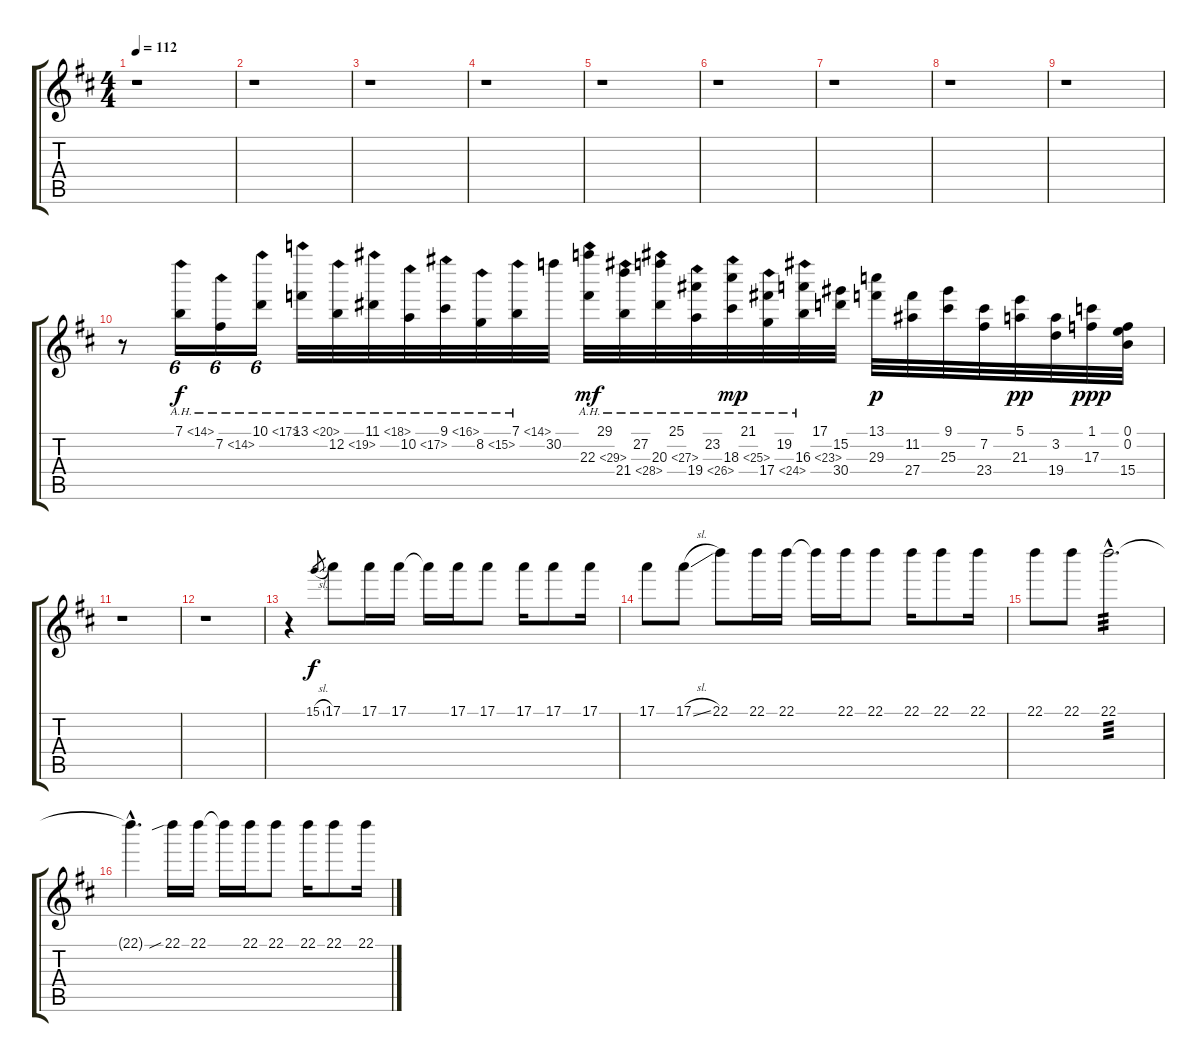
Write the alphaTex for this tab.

\track "" {instrument acousticguitarsteel}
\staff {score tabs}
\tuning (E4 B3 G3 D3 A2 E2) {hide}
\ts (4 4)
\tempo 112
\clef g2
\ks d
r.1{dy f} |
r.1 |
r.1 |
r.1 |
r.1 |
r.1 |
r.1 |
r.1 |
r.1 |
r.8 7.1{ah 7}.16{tu (6 4)} 7.2{ah 7}.16{tu (6 4)} 10.1{ah 7}.16{tu (6 4)} 13.1{ah 7}.32 12.2{ah 7}.32 11.1{ah 7}.32 10.2{ah 7}.32 9.1{ah 7}.32 8.2{ah 7}.32 7.1{ah 7}.32 30.2.32 (29.1 22.3{ah 7}).32{dy mf} (27.2 21.4{ah 7}).32 (25.1 20.3{ah 7}).32 (23.2 19.4{ah 7}).32 (21.1 18.3{ah 7}).32{dy mp} (19.2 17.4{ah 7}).32 (17.1 16.3{ah 7}).32 (15.2 30.4).32 (13.1 29.3).32{dy p} (11.2 27.4).32 (9.1 25.3).32 (7.2 23.4).32 (5.1 21.3).32{dy pp} (3.2 19.4).32 (1.1 17.3).32{dy ppp} (0.1 0.2 15.4).32 |
r.1 |
r.1 |
r.4{volume 11} 15.1{sl}.8{gr dy f} 17.1.8 17.1.16 17.1.16 17.1{t}.16 17.1.16 17.1.8 17.1.16 17.1.8 17.1.16 |
17.1.8 17.1{sl}.8 22.1.8 22.1.16 22.1.16 22.1{t}.16 22.1.16 22.1.8 22.1.16 22.1.8 22.1.16 |
22.1.8 22.1.8 22.1{hac}.2{d tp 3} |
22.1{hac t}.4{d} 22.1{sib}.16 22.1.16 22.1{t}.16 22.1.16 22.1.8 22.1.16 22.1.8 22.1.16
